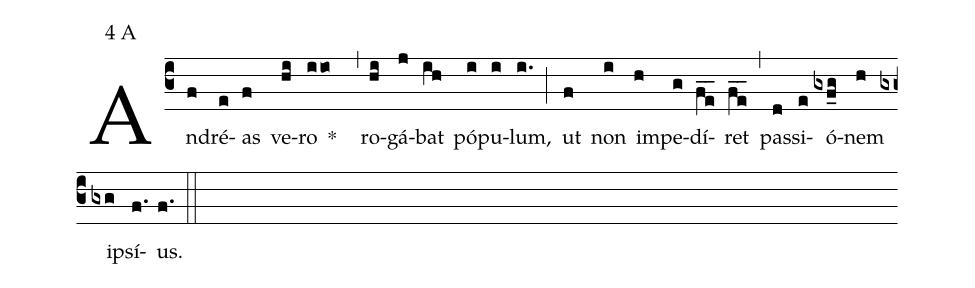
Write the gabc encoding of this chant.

mode:4 A;
%%
(c3) An(f)dré(e)as(f) ve(hi)ro(iio) *()(,)  ro(hi)gá(j)bat(ih) pó(i)pu(i)lum,(i.) (;)  ut(f) non(i) im(h)pe(g)dí(fe__)ret(fe__) (,)  pas(d)si(e)ó(gxf_g)nem(h) i(gxg)psí(f.)us.(f.) (::)
